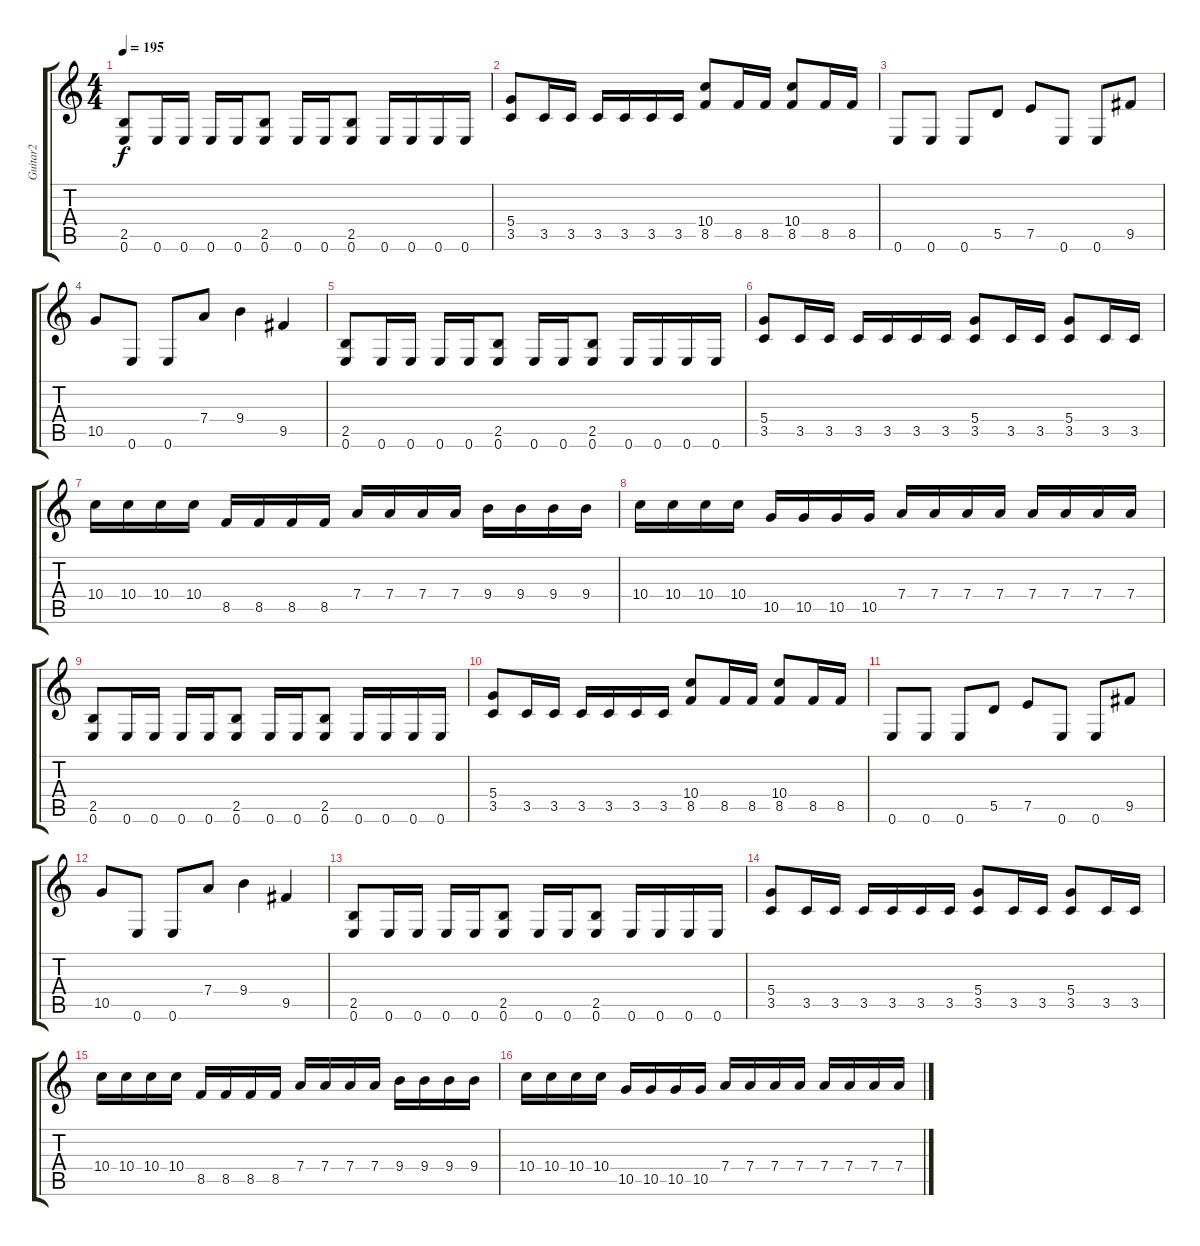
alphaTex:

\track ("Guitar2" "Guitar2") {instrument distortionguitar}
\staff {score tabs}
\tuning (E4 B3 G3 D3 A2 E2) {hide}
\ts (4 4)
\tempo 195
\clef g2
\ks c
(2.5 0.6).8{dy f} 0.6.16 0.6.16 0.6.16 0.6.16 (2.5 0.6).8 0.6.16 0.6.16 (2.5 0.6).8 0.6.16 0.6.16 0.6.16 0.6.16 |
(5.4 3.5).8 3.5.16 3.5.16 3.5.16 3.5.16 3.5.16 3.5.16 (10.4 8.5).8 8.5.16 8.5.16 (10.4 8.5).8 8.5.16 8.5.16 |
0.6.8 0.6.8 0.6.8 5.5.8 7.5.8 0.6.8 0.6.8 9.5.8 |
10.5.8 0.6.8 0.6.8 7.4.8 9.4.4 9.5.4 |
(2.5 0.6).8 0.6.16 0.6.16 0.6.16 0.6.16 (2.5 0.6).8 0.6.16 0.6.16 (2.5 0.6).8 0.6.16 0.6.16 0.6.16 0.6.16 |
(5.4 3.5).8 3.5.16 3.5.16 3.5.16 3.5.16 3.5.16 3.5.16 (5.4 3.5).8 3.5.16 3.5.16 (5.4 3.5).8 3.5.16 3.5.16 |
10.4.16 10.4.16 10.4.16 10.4.16 8.5.16 8.5.16 8.5.16 8.5.16 7.4.16 7.4.16 7.4.16 7.4.16 9.4.16 9.4.16 9.4.16 9.4.16 |
10.4.16 10.4.16 10.4.16 10.4.16 10.5.16 10.5.16 10.5.16 10.5.16 7.4.16 7.4.16 7.4.16 7.4.16 7.4.16 7.4.16 7.4.16 7.4.16 |
(2.5 0.6).8 0.6.16 0.6.16 0.6.16 0.6.16 (2.5 0.6).8 0.6.16 0.6.16 (2.5 0.6).8 0.6.16 0.6.16 0.6.16 0.6.16 |
(5.4 3.5).8 3.5.16 3.5.16 3.5.16 3.5.16 3.5.16 3.5.16 (10.4 8.5).8 8.5.16 8.5.16 (10.4 8.5).8 8.5.16 8.5.16 |
0.6.8 0.6.8 0.6.8 5.5.8 7.5.8 0.6.8 0.6.8 9.5.8 |
10.5.8 0.6.8 0.6.8 7.4.8 9.4.4 9.5.4 |
(2.5 0.6).8 0.6.16 0.6.16 0.6.16 0.6.16 (2.5 0.6).8 0.6.16 0.6.16 (2.5 0.6).8 0.6.16 0.6.16 0.6.16 0.6.16 |
(5.4 3.5).8 3.5.16 3.5.16 3.5.16 3.5.16 3.5.16 3.5.16 (5.4 3.5).8 3.5.16 3.5.16 (5.4 3.5).8 3.5.16 3.5.16 |
10.4.16 10.4.16 10.4.16 10.4.16 8.5.16 8.5.16 8.5.16 8.5.16 7.4.16 7.4.16 7.4.16 7.4.16 9.4.16 9.4.16 9.4.16 9.4.16 |
10.4.16 10.4.16 10.4.16 10.4.16 10.5.16 10.5.16 10.5.16 10.5.16 7.4.16 7.4.16 7.4.16 7.4.16 7.4.16 7.4.16 7.4.16 7.4.16
